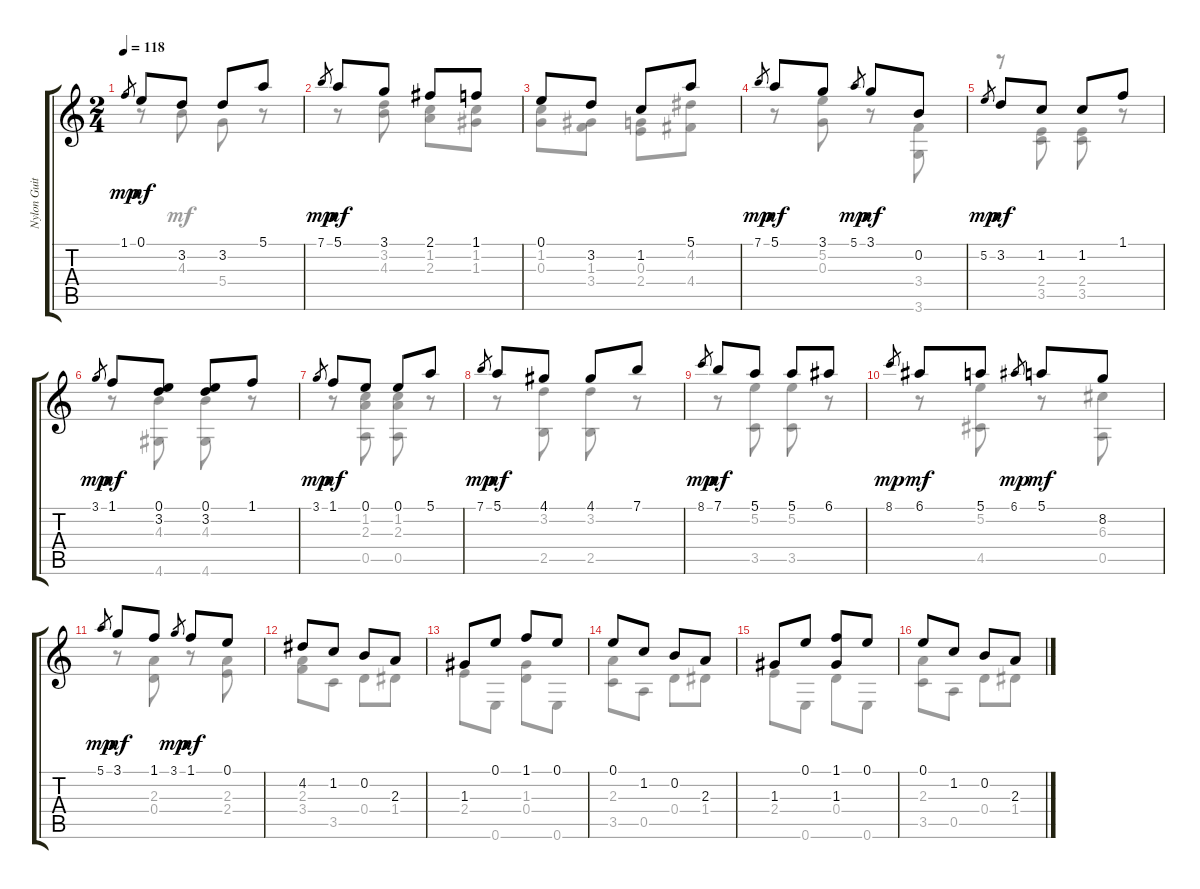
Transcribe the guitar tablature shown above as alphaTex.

\track ("Nylon Guitar" "Nylon Guit") {instrument acousticguitarsteel}
\staff {score tabs}
\tuning (E4 B3 G3 D3 A2 E2) {hide}
\voice
\ts (2 4)
\tempo 118
\clef g2
\ks aminor
1.1.8{gr dy mp} 0.1.8{dy mf} 3.2.8 3.2.8 5.1.8 |
7.1.8{gr dy mp} 5.1.8{dy mf} 3.1.8 2.1.8 1.1.8 |
0.1.8 3.2.8 1.2.8 5.1.8 |
7.1.8{gr dy mp} 5.1.8{dy mf} 3.1.8 5.1.8{gr dy mp} 3.1.8{dy mf} 0.2.8 |
5.2.8{gr dy mp} 3.2.8{dy mf} 1.2.8 1.2.8 1.1.8 |
3.1.8{gr dy mp} 1.1.8{dy mf} (0.1 3.2).8 (0.1 3.2).8 1.1.8 |
3.1.8{gr dy mp} 1.1.8{dy mf} 0.1.8 0.1.8 5.1.8 |
7.1.8{gr dy mp} 5.1.8{dy mf} 4.1.8 4.1.8 7.1.8 |
8.1.8{gr dy mp} 7.1.8{dy mf} 5.1.8 5.1.8 6.1.8 |
8.1.8{gr dy mp} 6.1.8{dy mf} 5.1.8 6.1.8{gr dy mp} 5.1.8{dy mf} 8.2.8 |
5.1.8{gr dy mp} 3.1.8{dy mf} 1.1.8 3.1.8{gr dy mp} 1.1.8{dy mf} 0.1.8 |
4.2.8 1.2.8 0.2.8 2.3.8 |
1.3.8 0.1.8 1.1.8 0.1.8 |
0.1.8 1.2.8 0.2.8 2.3.8 |
1.3.8 0.1.8 (1.1 1.3).8 0.1.8 |
0.1.8 1.2.8 0.2.8 2.3.8
\voice
\clef g2
\ottava regular
\simile none
\ks aminor
r.8{dy mf} 4.3.8 5.4.8 r.8 |
r.8 (3.2 4.3).8 (1.2 2.3).8 (1.2 1.3).8 |
(1.2 0.3).8 (1.3 3.4).8 (0.3 2.4).8 (4.2 4.4).8 |
r.8 (5.2 0.3).8 r.8 (3.4 3.6).8 |
r.8 (2.4 3.5).8 (2.4 3.5).8 r.8 |
r.8 (4.3 4.6).8 (4.3 4.6).8 r.8 |
r.8 (1.2 2.3 0.5).8 (1.2 2.3 0.5).8 r.8 |
r.8 (3.2 2.5).8 (3.2 2.5).8 r.8 |
r.8 (5.2 3.5).8 (5.2 3.5).8 r.8 |
r.8 (5.2 4.5).8 r.8 (6.3 0.5).8 |
r.8 (2.3 0.4).8 r.8 (2.3 2.4).8 |
(2.3 3.4).8 3.5.8 0.4.8 1.4.8 |
2.4.8 0.6.8 (1.3 0.4).8 0.6.8 |
(2.3 3.5).8 0.5.8 0.4.8 1.4.8 |
2.4.8 0.6.8 0.4.8 0.6.8 |
(2.3 3.5).8 0.5.8 0.4.8 1.4.8
